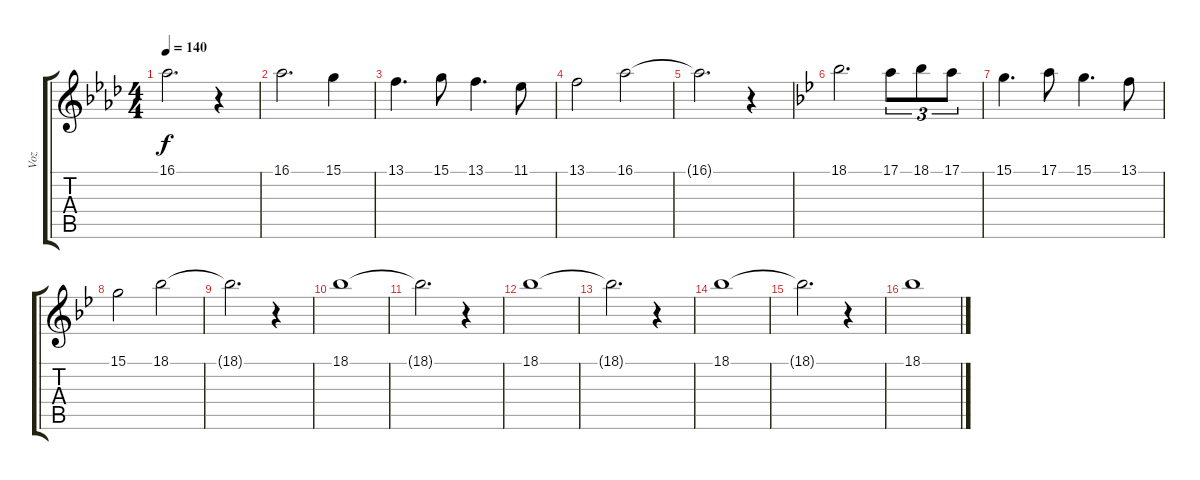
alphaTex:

\track ("Voz" "Voz") {instrument choiraahs}
\staff {score tabs}
\tuning (E4 B3 G3 D3 A2 E2) {hide}
\ts (4 4)
\tempo 140
\clef g2
\ks fminor
16.1{t}.2{d dy f} r.4 |
16.1.2{d} 15.1.4 |
13.1.4{d} 15.1.8 13.1.4{d} 11.1.8 |
13.1.2 16.1.2 |
16.1{t}.2{d} r.4 |
\ks gminor
18.1.2{d} 17.1.8{tu (3 2)} 18.1.8{tu (3 2)} 17.1.8{tu (3 2)} |
15.1.4{d} 17.1.8 15.1.4{d} 13.1.8 |
15.1.2 18.1.2 |
18.1{t}.2{d} r.4 |
18.1.1 |
18.1{t}.2{d} r.4 |
18.1.1 |
18.1{t}.2{d} r.4 |
18.1.1 |
18.1{t}.2{d} r.4 |
18.1.1
